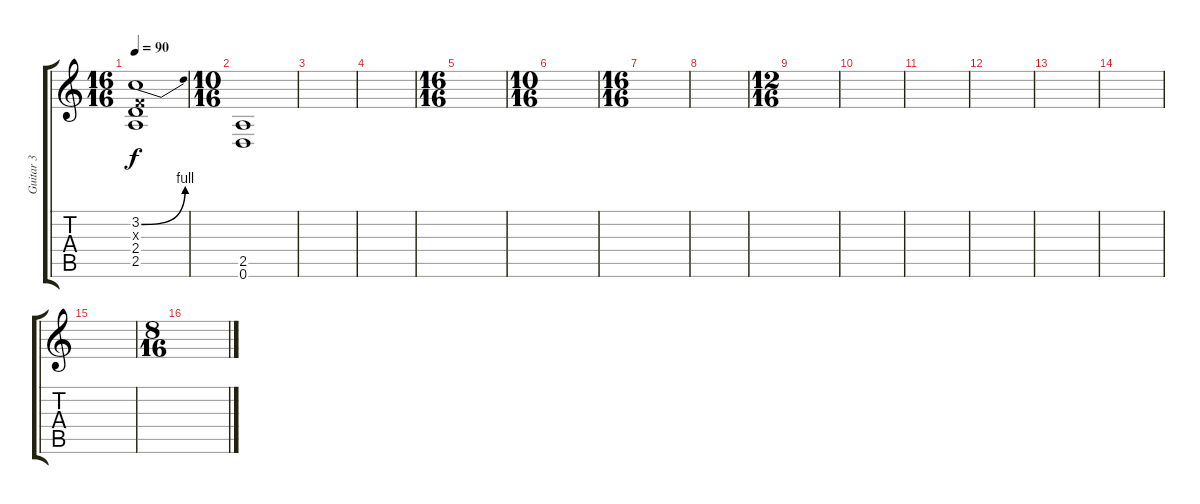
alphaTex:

\track ("Guitar 3" "Guitar 3") {instrument distortionguitar}
\staff {score tabs}
\tuning (D4 A3 F3 C3 G2 D2) {hide}
\ts (16 16)
\tempo 90
\clef g2
\ks c
(3.2{be (bend 0 0 60 4)} 0.3{x} 2.4 2.5).1{dy f} |
\ts (10 16)
(2.5 0.6).1 |
|
|
\ts (16 16)
|
\ts (10 16)
|
\ts (16 16)
|
|
\ts (12 16)
|
|
|
|
|
|
|
\ts (8 16)
